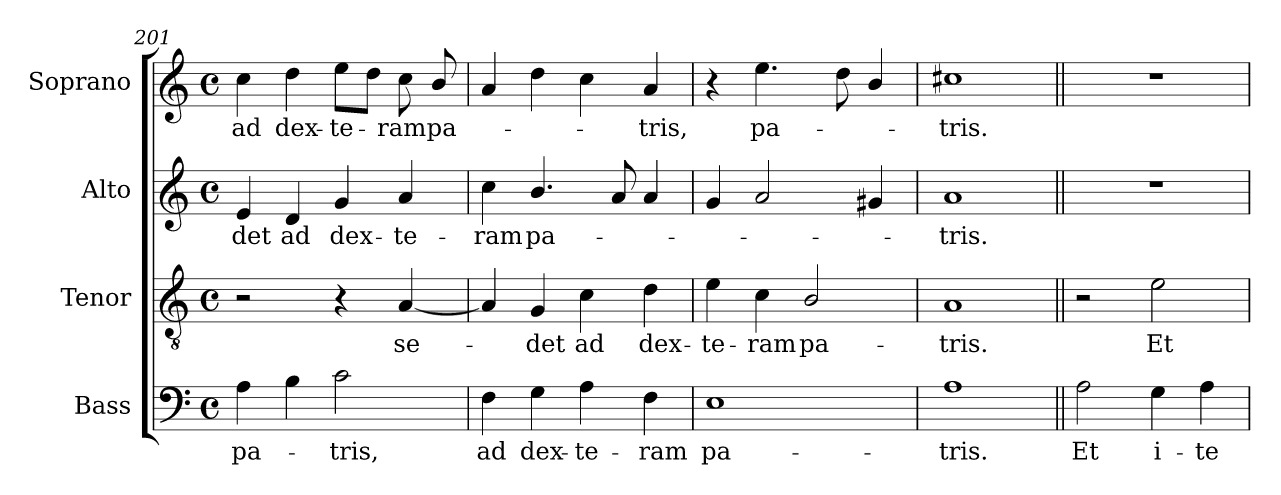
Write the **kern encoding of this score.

**kern	**text	**kern	**text	**kern	**text	**kern	**text
*part4	*part4	*part3	*part3	*part2	*part2	*part1	*part1
*staff4	*staff4	*staff3	*staff3	*staff2	*staff2	*staff1	*staff1
*I"Bass	*	*I"Tenor	*	*I"Alto	*	*I"Soprano	*
*I'B.	*	*I'T.	*	*I'A.	*	*I'S.	*
!!LO:LB:g=z
*clefF4	*	*clefGv2	*	*clefG2	*	*clefG2	*
*	*	*ITrd7c12	*	*	*	*	*
*k[]	*	*k[]	*	*k[]	*	*k[]	*
*C:	*	*C:	*	*C:	*	*C:	*
*M4/4	*	*M4/4	*	*M4/4	*	*M4/4	*
*met(c)	*	*met(c)	*	*met(c)	*	*met(c)	*
=201	=201	=201	=201	=201	=201	=201	=201
!	!LO:LY:b:color=#000000	!	!	!	!	!	!
!	!	!	!	!	!LO:LY:b:color=#000000	!	!
!	!	!	!	!	!	!	!LO:LY:b:color=#000000
4Ai\	pa-	2r	.	4ei/	-det	4cci\	ad
!	!	!	!	!	!LO:LY:b:color=#000000	!	!
!	!	!	!	!	!	!	!LO:LY:b:color=#000000
4Bi\	.	.	.	4di/	ad	4ddi\	dex-
!	!LO:LY:b:color=#000000	!	!	!	!	!	!
!	!	!	!	!	!LO:LY:b:color=#000000	!	!
!	!	!	!	!	!	!	!LO:LY:b:color=#000000
2ci\	-tris,	4r	.	4gi/	dex-	8eei\L	-te-
.	.	.	.	.	.	8ddi\J	.
!	!	!	!LO:LY:b:color=#000000	!	!	!	!
!	!	!	!	!	!LO:LY:b:color=#000000	!	!
!	!	!	!	!	!	!	!LO:LY:b:color=#000000
.	.	[4AAi/	se-	4ai/	-te-	8cci\	-ram
!	!	!	!	!	!	!	!LO:LY:b:color=#000000
.	.	.	.	.	.	8bi/	pa-
=202	=202	=202	=202	=202	=202	=202	=202
!	!LO:LY:b:color=#000000	!	!	!	!	!	!
!	!	!	!	!	!LO:LY:b:color=#000000	!	!
4Fi\	ad	4AAi/]	.	4cci\	-ram	4ai/	.
!	!LO:LY:b:color=#000000	!	!	!	!	!	!
!	!	!	!LO:LY:b:color=#000000	!	!	!	!
!	!	!	!	!	!LO:LY:b:color=#000000	!	!
4Gi\	dex-	4GGi/	-det	4.bi/	pa-	4ddi\	.
!	!LO:LY:b:color=#000000	!	!	!	!	!	!
!	!	!	!LO:LY:b:color=#000000	!	!	!	!
4Ai\	-te-	4Ci\	ad	.	.	4cci\	.
.	.	.	.	8ai/	.	.	.
!	!LO:LY:b:color=#000000	!	!	!	!	!	!
!	!	!	!LO:LY:b:color=#000000	!	!	!	!
!	!	!	!	!	!	!	!LO:LY:b:color=#000000
4Fi\	-ram	4Di\	dex-	4ai/	.	4ai/	-tris,
=203	=203	=203	=203	=203	=203	=203	=203
!	!LO:LY:b:color=#000000	!	!	!	!	!	!
!	!	!	!LO:LY:b:color=#000000	!	!	!	!
1Ei	pa-	4Ei\	-te-	4gi/	.	4r	.
!	!	!	!LO:LY:b:color=#000000	!	!	!	!
!	!	!	!	!	!	!	!LO:LY:b:color=#000000
.	.	4Ci\	-ram	2ai/	.	4.eei\	pa-
!	!	!	!LO:LY:b:color=#000000	!	!	!	!
.	.	2BBi/	pa-	.	.	.	.
.	.	.	.	.	.	8ddi\	.
.	.	.	.	4g#i/	.	4bi/	.
=204	=204	=204	=204	=204	=204	=204	=204
!	!LO:LY:b:color=#000000	!	!	!	!	!	!
!	!	!	!LO:LY:b:color=#000000	!	!	!	!
!	!	!	!	!	!LO:LY:b:color=#000000	!	!
!	!	!	!	!	!	!	!LO:LY:b:color=#000000
1Ai	-tris.	1AAi	-tris.	1ai	-tris.	1cc#i	-tris.
!!LO:LB:g=z
=205||	=205||	=205||	=205||	=205||	=205||	=205||	=205||
!	!LO:LY:b:color=#000000	!	!	!	!	!	!
2Ai\	Et	2r	.	1r	.	1r	.
!	!LO:LY:b:color=#000000	!	!	!	!	!	!
!	!	!	!LO:LY:b:color=#000000	!	!	!	!
4Gi\	i-	2Ei\	Et	.	.	.	.
!	!LO:LY:b:color=#000000	!	!	!	!	!	!
4Ai\	-te-	.	.	.	.	.	.
=	=	=	=	=	=	=	=
*-	*-	*-	*-	*-	*-	*-	*-
